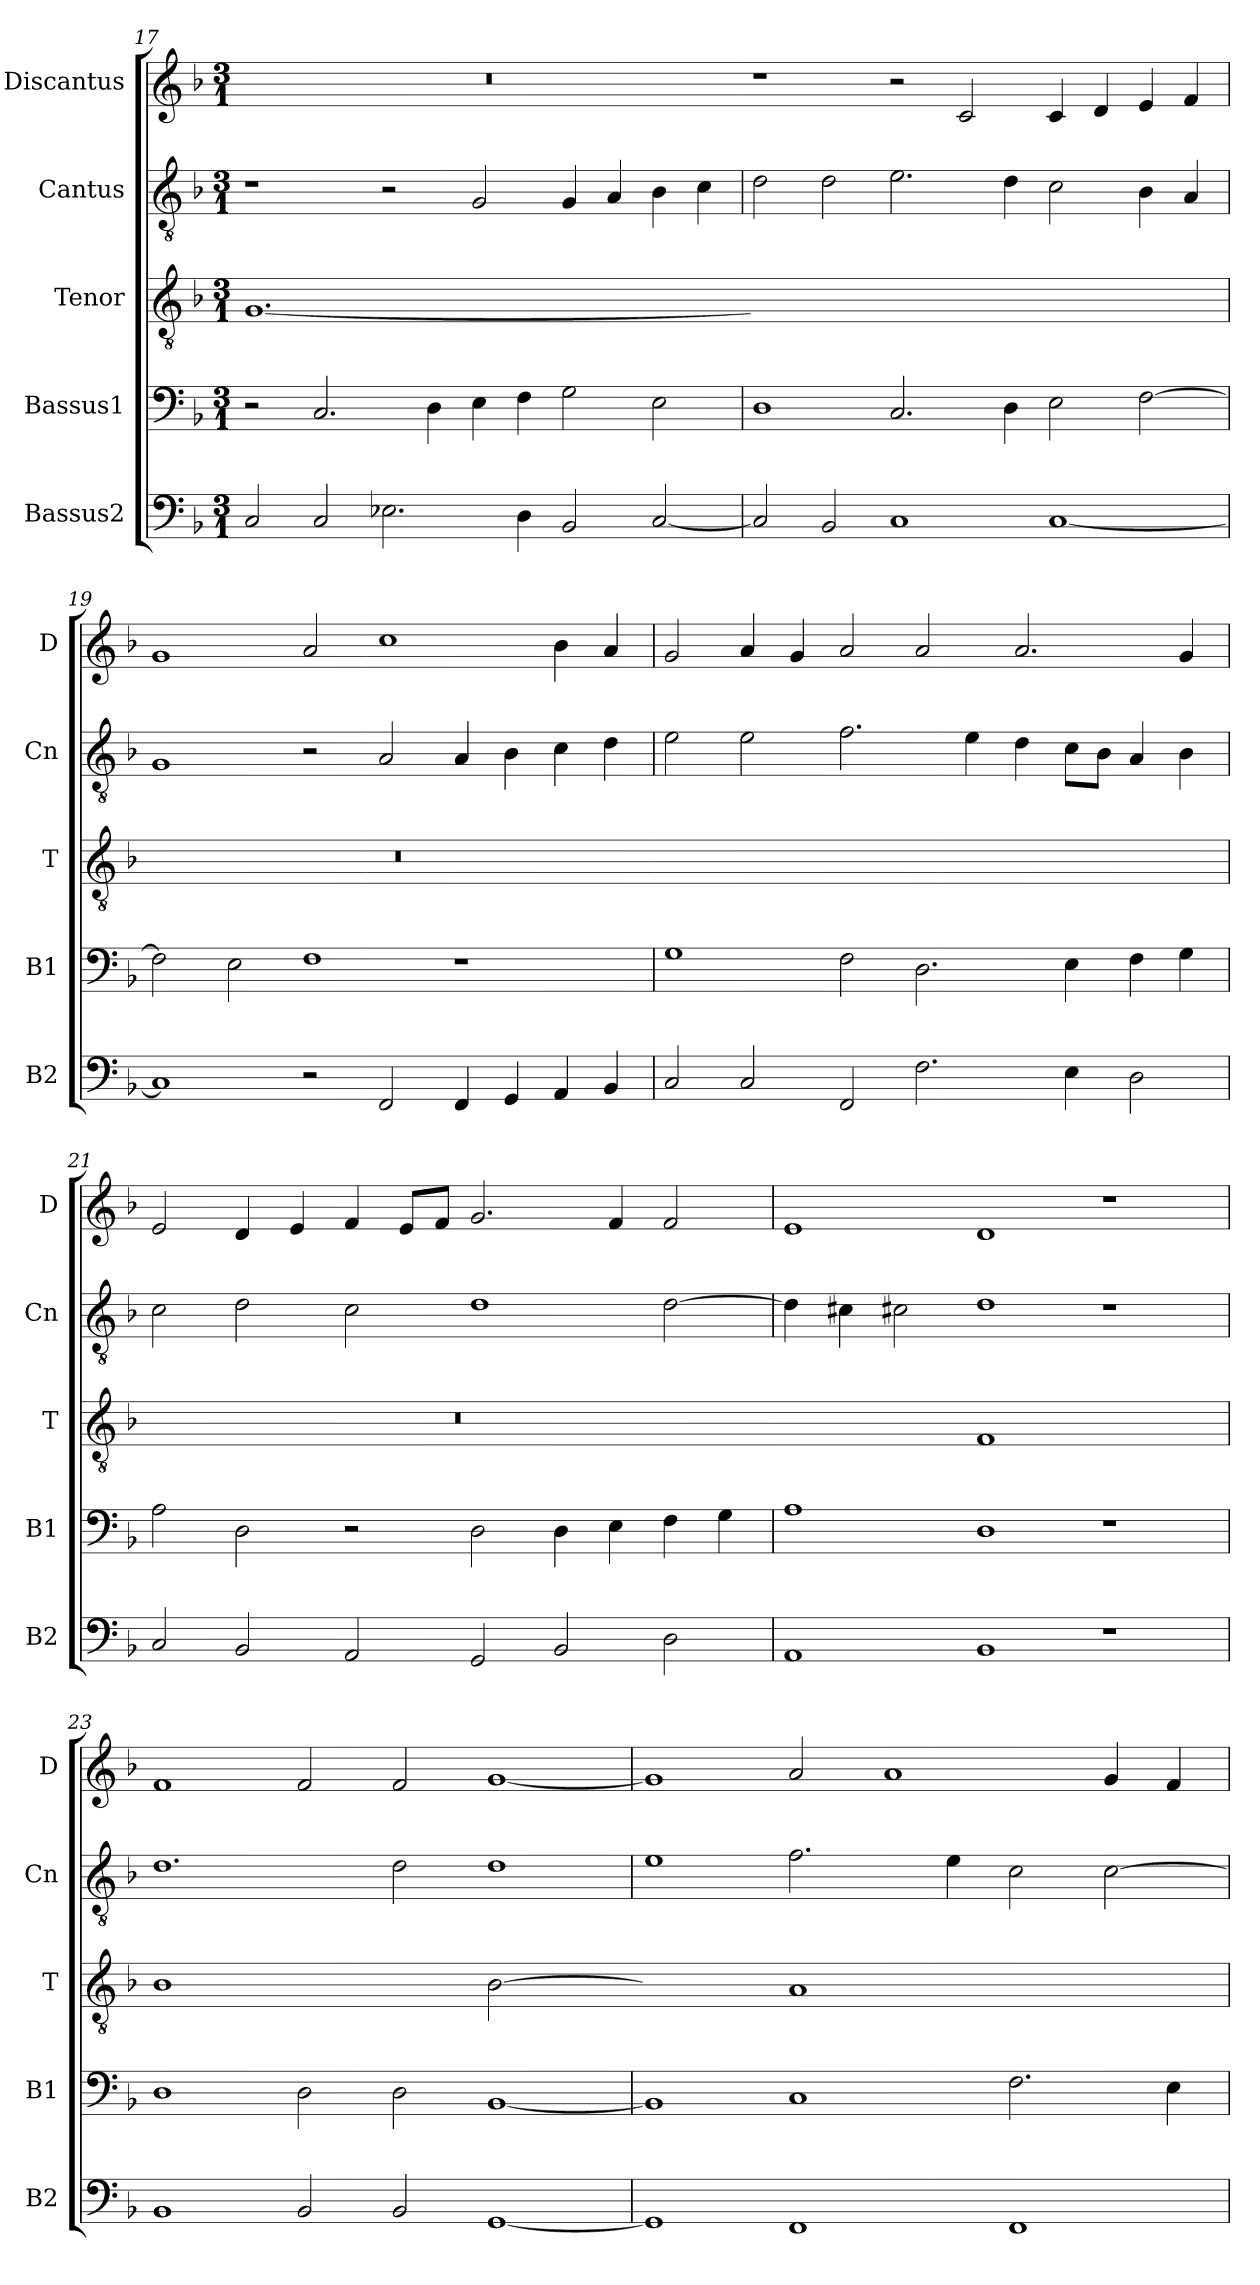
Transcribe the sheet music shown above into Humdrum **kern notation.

**kern	**kern	**kern	**kern	**kern
*part5	*part4	*part3	*part2	*part1
*staff5	*staff4	*staff3	*staff2	*staff1
*I"Bassus2	*I"Bassus1	*I"Tenor	*I"Cantus	*I"Discantus
*I'B2	*I'B1	*I'T	*I'Cn	*I'D
*clefF4	*clefF4	*clefGv2	*clefGv2	*clefG2
*k[b-]	*k[b-]	*k[b-]	*k[b-]	*k[b-]
*M3/1	*M3/1	*M3/1	*M3/1	*M3/1
=17	=17	=17	=17	=17
!	!	!LO:N:vis=1.	!	!
2C/	2r	[0.G	1r	0.r
2C/	2.C/	.	.	.
2.E-X\	.	.	2r	.
.	4D\	.	.	.
.	4E\	.	2G/	.
4D\	4F\	.	.	.
2BB-/	2G\	.	4G/	.
.	.	.	4A/	.
[2C/	2E\	.	4B-\	.
.	.	.	4c\	.
=18	=18	=18-	=18	=18
!	!	!LO:N:vis=1.	!	!
2C/]	1D	0.Gyy]	2d\	1r
2BB-/	.	.	2d\	.
1C	2.C/	.	2.e\	2r
.	.	.	.	2c/
.	4D\	.	4d\	.
[1C	2E\	.	2c\	4c/
.	.	.	.	4d/
.	[2F\	.	4B-\	4e/
.	.	.	4A/	4f/
=19	=19	=19	=19	=19
!	!	!LO:N:vis=1.	!	!
1C]	2F\]	0.r	1G	1g
.	2E\	.	.	.
2r	1F	.	2r	2a/
2FF/	.	.	2A/	1cc
4FF/	1r	.	4A/	.
4GG/	.	.	4B-\	.
4AA/	.	.	4c\	4b-\
4BB-/	.	.	4d\	4a/
=20	=20	=20-	=20	=20
!	!	!LO:N:vis=1.	!	!
2C/	1G	0.ryy	2e\	2g/
2C/	.	.	2e\	4a/
.	.	.	.	4g/
2FF/	2F\	.	2.f\	2a/
2.F\	2.D\	.	.	2a/
.	.	.	4e\	.
.	.	.	4d\	2.a/
4E\	4E\	.	8c\L	.
.	.	.	8B-\J	.
2D\	4F\	.	4A/	.
.	4G\	.	4B-\	4g/
=21	=21	=21	=21	=21
!	!	!LO:N:vis=1.	!	!
2C/	2A\	0.r	2c\	2e/
2BB-/	2D\	.	2d\	4d/
.	.	.	.	4e/
2AA/	2r	.	2c\	4f/
.	.	.	.	8e/L
.	.	.	.	8f/J
2GG/	2D\	.	1d	2.g/
2BB-/	4D\	.	.	.
.	4E\	.	.	4f/
2D\	4F\	.	[2d\	2f/
.	4G\	.	.	.
=22	=22	=22-	=22	=22
!	!	!LO:N:vis=2	!	!
1AA	1A	1ryy	4d\]	1e
.	.	.	4c#X\	.
.	.	.	2c#X\	.
!	!	!LO:N:vis=1	!	!
1BB-	1D	0F	1d	1d
1r	1r	.	1r	1r
=23	=23	=23	=23	=23
!	!	!LO:N:vis=1	!	!
1BB-	1D	0B-	1.d	1f
2BB-/	2D\	.	.	2f/
2BB-/	2D\	.	2d\	2f/
!	!	!LO:N:vis=2	!	!
[1GG	[1BB-	[1B-	1d	[1g
=24	=24	=24-	=24	=24
!	!	!LO:N:vis=2	!	!
1GG]	1BB-]	1B-yy]	1e	1g]
!	!	!LO:N:vis=1	!	!
1FF	1C	0A	2.f\	2a/
.	.	.	.	1a
.	.	.	4e\	.
1FF	2.F\	.	2c\	.
.	.	.	[2c\	4g/
.	4E\	.	.	4f/
=	=	=	=	=
*-	*-	*-	*-	*-
